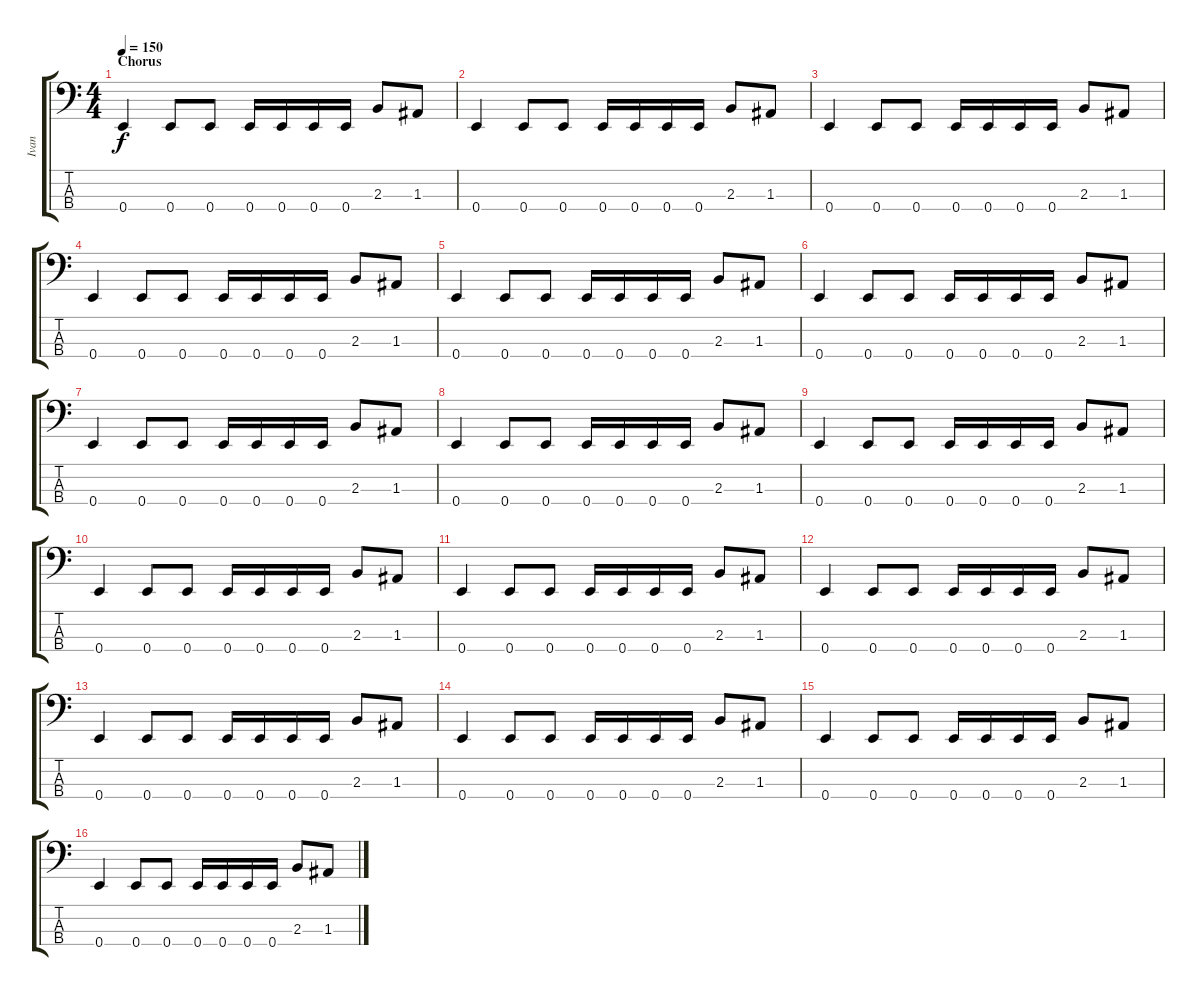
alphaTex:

\track ("Ivan" "Ivan") {instrument electricbasspick}
\staff {score tabs}
\tuning (G2 D2 A1 E1) {hide}
\ts (4 4)
\section ("" "Chorus")
\tempo 150
\clef f4
\ks c
0.4.4{dy f} 0.4.8 0.4.8 0.4.16 0.4.16 0.4.16 0.4.16 2.3.8 1.3.8 |
0.4.4 0.4.8 0.4.8 0.4.16 0.4.16 0.4.16 0.4.16 2.3.8 1.3.8 |
0.4.4 0.4.8 0.4.8 0.4.16 0.4.16 0.4.16 0.4.16 2.3.8 1.3.8 |
0.4.4 0.4.8 0.4.8 0.4.16 0.4.16 0.4.16 0.4.16 2.3.8 1.3.8 |
0.4.4 0.4.8 0.4.8 0.4.16 0.4.16 0.4.16 0.4.16 2.3.8 1.3.8 |
0.4.4 0.4.8 0.4.8 0.4.16 0.4.16 0.4.16 0.4.16 2.3.8 1.3.8 |
0.4.4 0.4.8 0.4.8 0.4.16 0.4.16 0.4.16 0.4.16 2.3.8 1.3.8 |
0.4.4 0.4.8 0.4.8 0.4.16 0.4.16 0.4.16 0.4.16 2.3.8 1.3.8 |
0.4.4 0.4.8 0.4.8 0.4.16 0.4.16 0.4.16 0.4.16 2.3.8 1.3.8 |
0.4.4 0.4.8 0.4.8 0.4.16 0.4.16 0.4.16 0.4.16 2.3.8 1.3.8 |
0.4.4 0.4.8 0.4.8 0.4.16 0.4.16 0.4.16 0.4.16 2.3.8 1.3.8 |
0.4.4 0.4.8 0.4.8 0.4.16 0.4.16 0.4.16 0.4.16 2.3.8 1.3.8 |
0.4.4 0.4.8 0.4.8 0.4.16 0.4.16 0.4.16 0.4.16 2.3.8 1.3.8 |
0.4.4 0.4.8 0.4.8 0.4.16 0.4.16 0.4.16 0.4.16 2.3.8 1.3.8 |
0.4.4 0.4.8 0.4.8 0.4.16 0.4.16 0.4.16 0.4.16 2.3.8 1.3.8 |
0.4.4 0.4.8 0.4.8 0.4.16 0.4.16 0.4.16 0.4.16 2.3.8 1.3.8
